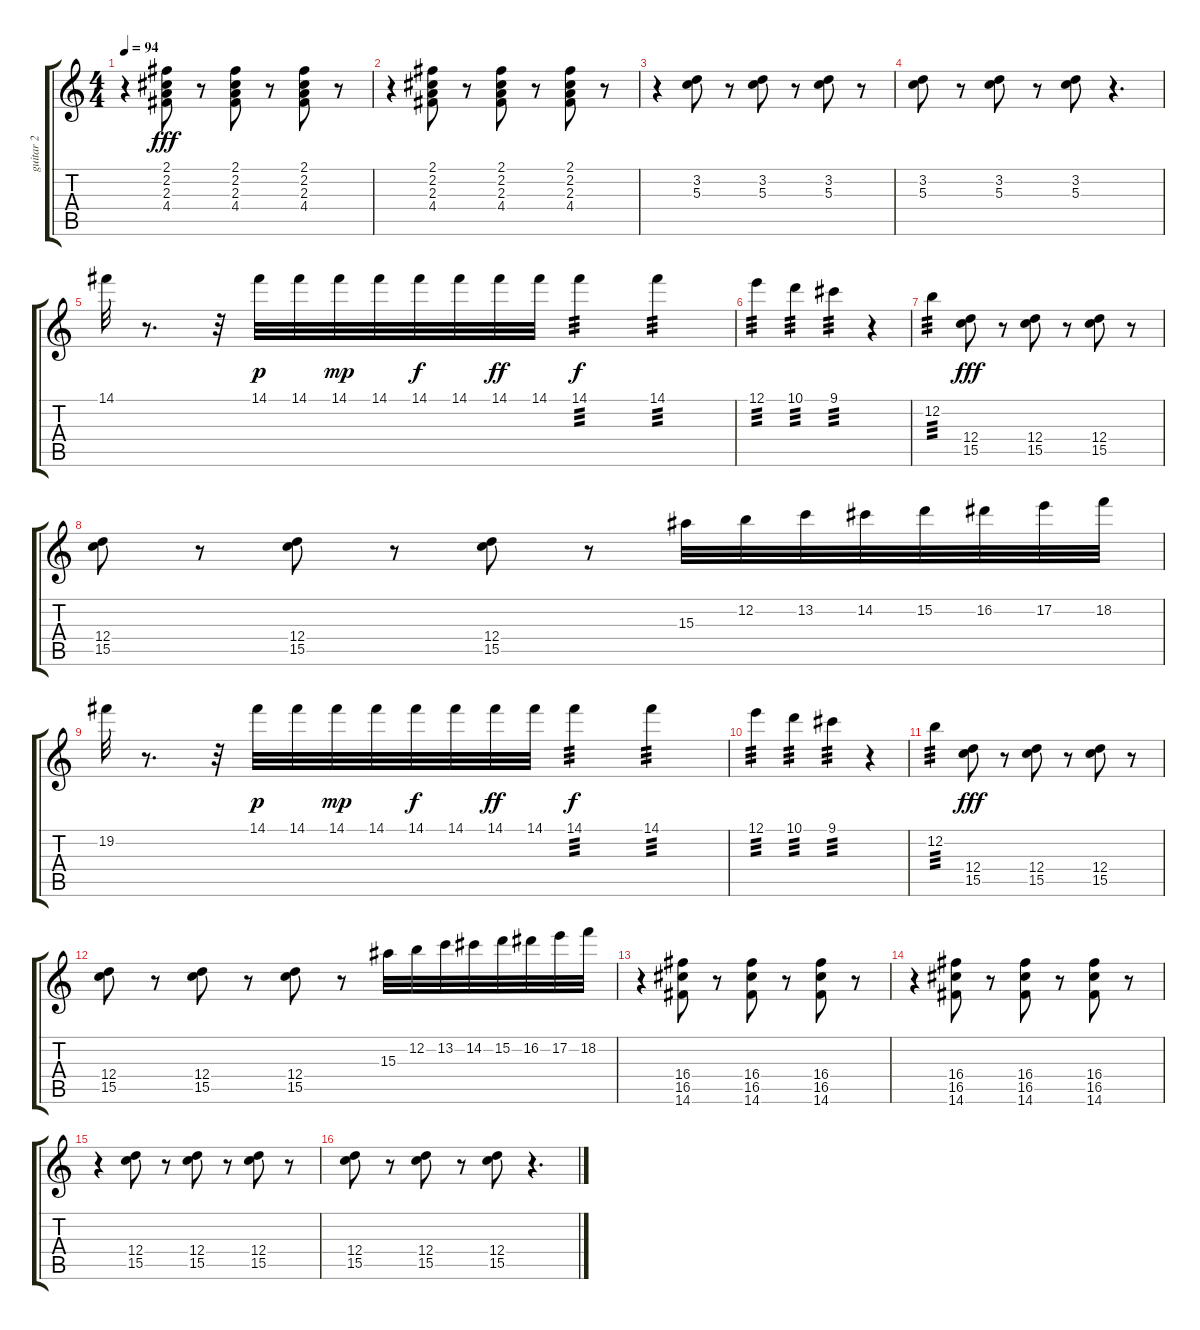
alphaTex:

\track ("guitar 2" "guitar 2") {instrument acousticguitarsteel}
\staff {score tabs}
\tuning (E4 B3 G3 D3 A2 E2) {hide}
\ts (4 4)
\tempo 94
\clef g2
\ks c
r.4{dy f} (2.1 2.2 2.3 4.4).8{dy fff} r.8 (2.1 2.2 2.3 4.4).8 r.8 (2.1 2.2 2.3 4.4).8 r.8 |
r.4 (2.1 2.2 2.3 4.4).8 r.8 (2.1 2.2 2.3 4.4).8 r.8 (2.1 2.2 2.3 4.4).8 r.8 |
r.4 (3.2 5.3).8 r.8 (3.2 5.3).8 r.8 (3.2 5.3).8 r.8 |
(3.2 5.3).8 r.8 (3.2 5.3).8 r.8 (3.2 5.3).8 r.4{d} |
14.1.32 r.8{d} r.32 14.1.32{dy p} 14.1.32 14.1.32{dy mp} 14.1.32 14.1.32{dy f} 14.1.32 14.1.32{dy ff} 14.1.32 14.1.4{tp 3 dy f} 14.1.4{tp 3} |
12.1.4{tp 3} 10.1.4{tp 3} 9.1.4{tp 3} r.4 |
12.2.4{tp 3} (12.4 15.5).8{dy fff} r.8 (12.4 15.5).8 r.8 (12.4 15.5).8 r.8 |
(12.4 15.5).8 r.8 (12.4 15.5).8 r.8 (12.4 15.5).8 r.8 15.3.32 12.2.32 13.2.32 14.2.32 15.2.32 16.2.32 17.2.32 18.2.32 |
19.2.32 r.8{d} r.32 14.1.32{dy p} 14.1.32 14.1.32{dy mp} 14.1.32 14.1.32{dy f} 14.1.32 14.1.32{dy ff} 14.1.32 14.1.4{tp 3 dy f} 14.1.4{tp 3} |
12.1.4{tp 3} 10.1.4{tp 3} 9.1.4{tp 3} r.4 |
12.2.4{tp 3} (12.4 15.5).8{dy fff} r.8 (12.4 15.5).8 r.8 (12.4 15.5).8 r.8 |
(12.4 15.5).8 r.8 (12.4 15.5).8 r.8 (12.4 15.5).8 r.8 15.3.32 12.2.32 13.2.32 14.2.32 15.2.32 16.2.32 17.2.32 18.2.32 |
r.4 (16.4 16.5 14.6).8 r.8 (16.4 16.5 14.6).8 r.8 (16.4 16.5 14.6).8 r.8 |
r.4 (16.4 16.5 14.6).8 r.8 (16.4 16.5 14.6).8 r.8 (16.4 16.5 14.6).8 r.8 |
r.4 (12.4 15.5).8 r.8 (12.4 15.5).8 r.8 (12.4 15.5).8 r.8 |
(12.4 15.5).8 r.8 (12.4 15.5).8 r.8 (12.4 15.5).8 r.4{d}
